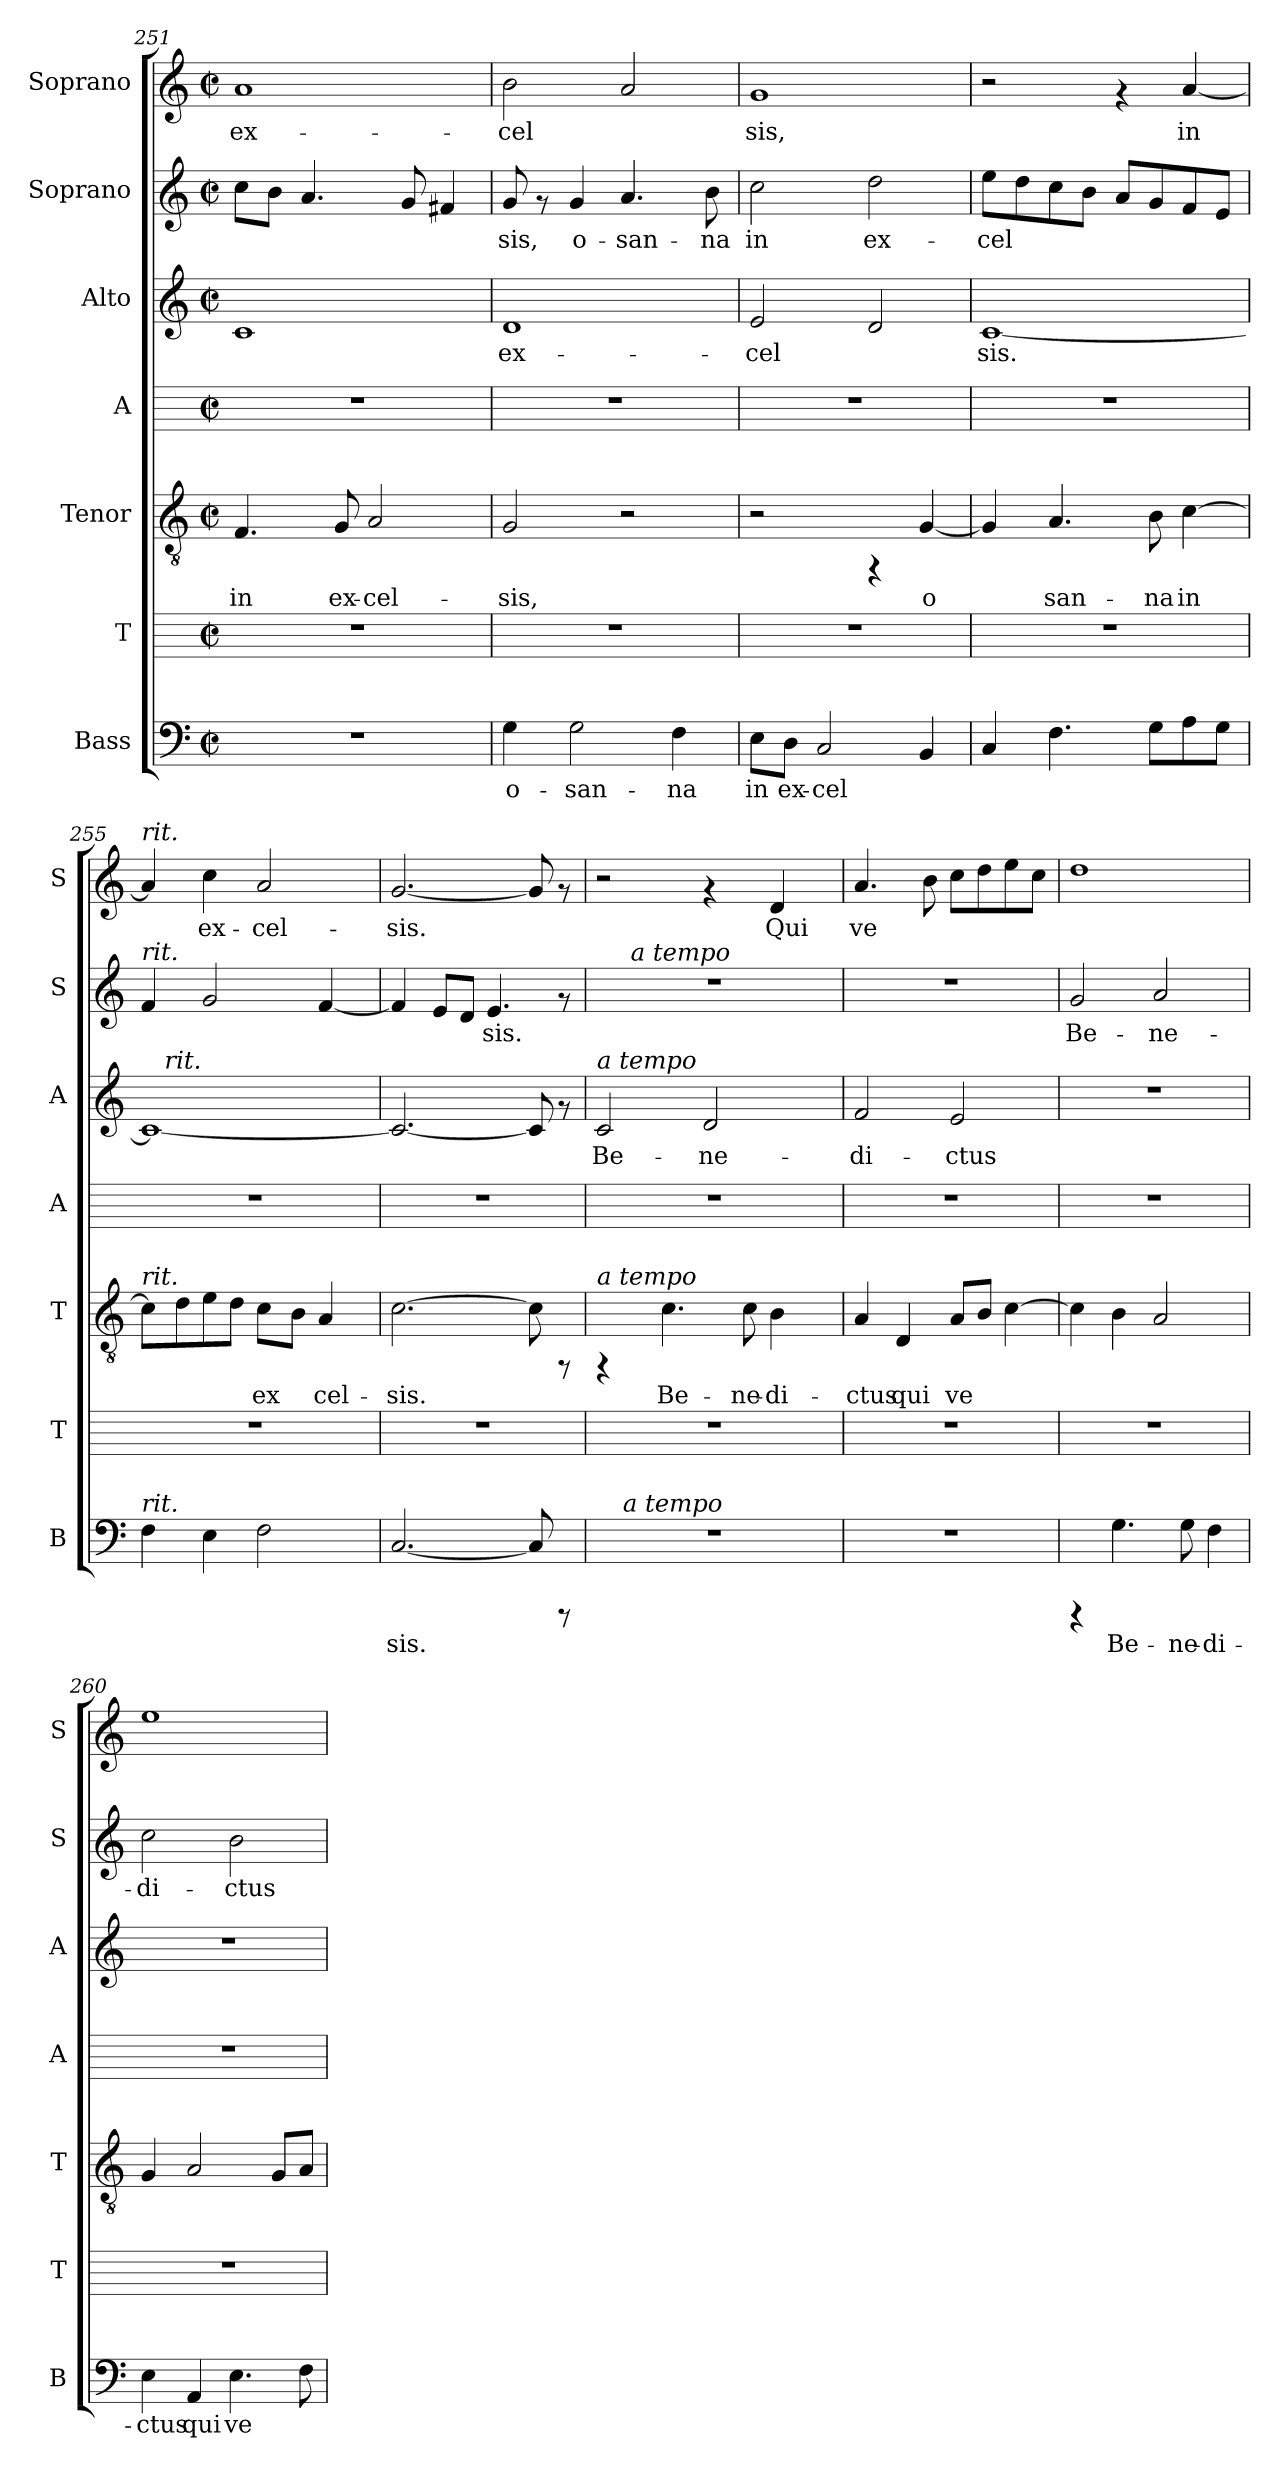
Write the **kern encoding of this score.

**kern	**text	**kern	**kern	**text	**kern	**kern	**text	**kern	**text	**kern	**text
*part7	*part7	*part6	*part5	*part5	*part4	*part3	*part3	*part2	*part2	*part1	*part1
*staff7	*staff7	*staff6	*staff5	*staff5	*staff4	*staff3	*staff3	*staff2	*staff2	*staff1	*staff1
*I"Bass	*	*I"T	*I"Tenor	*	*I"A	*I"Alto	*	*I"Soprano	*	*I"Soprano	*
*I'B	*	*I'T	*I'T	*	*I'A	*I'A	*	*I'S	*	*I'S	*
!!LO:LB:g=z
*clefF4	*	*	*clefGv2	*	*	*clefG2	*	*clefG2	*	*clefG2	*
*k[]	*	*k[]	*k[]	*	*k[]	*k[]	*	*k[]	*	*k[]	*
*C:	*	*C:	*C:	*	*C:	*C:	*	*C:	*	*C:	*
*M2/2	*	*M2/2	*M2/2	*	*M2/2	*M2/2	*	*M2/2	*	*M2/2	*
*met(c|)	*	*met(c|)	*met(c|)	*	*met(c|)	*met(c|)	*	*met(c|)	*	*met(c|)	*
=251	=251	=251	=251	=251	=251	=251	=251	=251	=251	=251	=251
!	!	!	!	!LO:LY:b:cj	!	!	!LO:LY:b:cj	!	!LO:LY:b:cj	!	!LO:LY:b:cj
1r	.	1r	4.F/	in	1r	1c	.	8cc\L	--	1a	ex-
!	!	!	!	!	!	!	!	!	!LO:LY:b:cj	!	!
.	.	.	.	.	.	.	.	8b\J	--	.	.
!	!	!	!	!	!	!	!	!	!LO:LY:b:cj	!	!
.	.	.	.	.	.	.	.	4.a/	--	.	.
!	!	!	!	!LO:LY:b:cj	!	!	!	!	!	!	!
.	.	.	8G/	ex-	.	.	.	.	.	.	.
!	!	!	!	!LO:LY:b:cj	!	!	!	!	!	!	!
.	.	.	2A/	-cel-	.	.	.	.	.	.	.
!	!	!	!	!	!	!	!	!	!LO:LY:b:cj	!	!
.	.	.	.	.	.	.	.	8g/	--	.	.
!	!	!	!	!	!	!	!	!	!LO:LY:b:cj	!	!
.	.	.	.	.	.	.	.	4f#X/	--	.	.
=252	=252	=252	=252	=252	=252	=252	=252	=252	=252	=252	=252
!	!LO:LY:b:cj	!	!	!LO:LY:b:cj	!	!	!LO:LY:b:cj	!	!LO:LY:b:cj	!	!LO:LY:b:cj
4G\	o-	1r	2G/	-sis,	1r	1d	ex-	8g/	-sis,	2b\	-cel-
.	.	.	.	.	.	.	.	8rf	.	.	.
!	!LO:LY:b:cj	!	!	!	!	!	!	!	!LO:LY:b:cj	!	!
2G\	-san-	.	.	.	.	.	.	4g/	o-	.	.
!	!	!	!	!	!	!	!	!	!LO:LY:b:cj	!	!LO:LY:b:cj
.	.	.	2r	.	.	.	.	4.a/	-san-	2a/	--
!	!LO:LY:b:cj	!	!	!	!	!	!	!	!	!	!
4F\	-na	.	.	.	.	.	.	.	.	.	.
!	!	!	!	!	!	!	!	!	!LO:LY:b:cj	!	!
.	.	.	.	.	.	.	.	8b\	-na	.	.
=253	=253	=253	=253	=253	=253	=253	=253	=253	=253	=253	=253
!	!LO:LY:b:cj	!	!	!	!	!	!LO:LY:b:cj	!	!LO:LY:b:cj	!	!LO:LY:b:cj
8E\L	in	1r	2r	.	1r	2e/	-cel-	2cc\	in	1g	-sis,
!	!LO:LY:b:cj	!	!	!	!	!	!	!	!	!	!
8D\J	ex-	.	.	.	.	.	.	.	.	.	.
!	!LO:LY:b:cj	!	!	!	!	!	!	!	!	!	!
2C/	-cel-	.	.	.	.	.	.	.	.	.	.
!	!	!	!	!	!	!	!LO:LY:b:cj	!	!LO:LY:b:cj	!	!
.	.	.	4rFF	.	.	2d/	--	2dd\	ex-	.	.
!	!LO:LY:b:cj	!	!	!LO:LY:b:cj	!	!	!	!	!	!	!
4BB/	--	.	[<4G/	o-	.	.	.	.	.	.	.
=254	=254	=254	=254	=254	=254	=254	=254	=254	=254	=254	=254
!	!LO:LY:b:cj	!	!	!LO:LY:b:cj	!	!	!LO:LY:b:cj	!	!LO:LY:b:cj	!	!
4C/	--	1r	4G/]	--	1r	[<1c	-sis.	8ee\L	-cel-	2r	.
!	!	!	!	!	!	!	!	!	!LO:LY:b:cj	!	!
.	.	.	.	.	.	.	.	8dd\	--	.	.
!	!LO:LY:b:cj	!	!	!LO:LY:b:cj	!	!	!	!	!LO:LY:b:cj	!	!
4.F\	--	.	4.A/	-san-	.	.	.	8cc\	--	.	.
!	!	!	!	!	!	!	!	!	!LO:LY:b:cj	!	!
.	.	.	.	.	.	.	.	8b\J	--	.	.
!	!	!	!	!	!	!	!	!	!LO:LY:b:cj	!	!
.	.	.	.	.	.	.	.	8a/L	--	4rf	.
!	!LO:LY:b:cj	!	!	!LO:LY:b:cj	!	!	!	!	!LO:LY:b:cj	!	!
8G\L	--	.	8B\	-na	.	.	.	8g/	--	.	.
!	!LO:LY:b:cj	!	!	!LO:LY:b:cj	!	!	!	!	!LO:LY:b:cj	!	!LO:LY:b:cj
8A\	--	.	[>4c\	in	.	.	.	8f/	--	[<4a/	in
!	!LO:LY:b:cj	!	!	!	!	!	!	!	!LO:LY:b:cj	!	!
8G\J	--	.	.	.	.	.	.	8e/J	--	.	.
=255	=255	=255	=255	=255	=255	=255	=255	=255	=255	=255	=255
!	!	!	!	!	!	!	!	!	!	!LO:TX:a:i:t=rit.	!
!	!	!	!	!	!	!	!	!LO:TX:a:i:t=rit.	!	!	!
!	!	!	!LO:TX:a:i:t=rit.	!	!	!	!	!	!	!	!
!LO:TX:a:i:t=rit.	!	!	!	!	!	!	!	!	!	!	!
!	!LO:LY:b:cj	!	!	!LO:LY:b:cj	!	!	!LO:LY:b:cj	!	!LO:LY:b:cj	!	!LO:LY:b:cj
*	*	*	*	*	*	*^	*	*	*	*	*
4F\	--	1r	8c\L]	.	1r	1c_<	16.ryy	.	4f/	--	4a/]	.
!	!	!	!	!	!	!	!LO:TX:a:i:t=rit.	!	!	!	!	!
.	.	.	.	.	.	.	2ryy	.	.	.	.	.
!	!	!	!	!LO:LY:b:cj	!	!	!	!	!	!	!	!
.	.	.	8d\	.	.	.	.	.	.	.	.	.
!	!LO:LY:b:cj	!	!	!LO:LY:b:cj	!	!	!	!	!	!LO:LY:b:cj	!	!LO:LY:b:cj
4E\	--	.	8e\	.	.	.	.	.	2g/	--	4cc\	ex-
!	!	!	!	!LO:LY:b:cj	!	!	!	!	!	!	!	!
.	.	.	8d\J	.	.	.	.	.	.	.	.	.
!	!LO:LY:b:cj	!	!	!LO:LY:b:cj	!	!	!	!	!	!	!	!LO:LY:b:cj
2F\	--	.	8c\L	ex-	.	.	.	.	.	.	2a/	-cel-
.	.	.	.	.	.	.	4ryy	.	.	.	.	.
!	!	!	!	!LO:LY:b:cj	!	!	!	!	!	!	!	!
.	.	.	8B\J	--	.	.	.	.	.	.	.	.
!	!	!	!	!LO:LY:b:cj	!	!	!	!	!	!LO:LY:b:cj	!	!
.	.	.	4A/	-cel-	.	.	.	.	[<4f/	--	.	.
.	.	.	.	.	.	.	8ryy	.	.	.	.	.
.	.	.	.	.	.	.	32ryy	.	.	.	.	.
=256	=256	=256	=256	=256	=256	=256	=256	=256	=256	=256	=256	=256
!	!LO:LY:b:cj	!	!	!LO:LY:b:cj	!	!	!	!LO:LY:b:cj	!	!LO:LY:b:cj	!	!LO:LY:b:cj
*	*	*	*	*	*	*v	*v	*	*	*	*	*
[<2.C/	-sis.	1r	[>2.c\	-sis.	1r	2.c/_<	.	4f/]	--	[<2.g/	-sis.
!	!	!	!	!	!	!	!	!	!LO:LY:b:cj	!	!
.	.	.	.	.	.	.	.	8e/L	--	.	.
!	!	!	!	!	!	!	!	!	!LO:LY:b:cj	!	!
.	.	.	.	.	.	.	.	8d/J	--	.	.
!	!	!	!	!	!	!	!	!	!LO:LY:b:cj	!	!
.	.	.	.	.	.	.	.	4.e/	-sis.	.	.
!	!LO:LY:b:cj	!	!	!LO:LY:b:cj	!	!	!LO:LY:b:cj	!	!	!	!LO:LY:b:cj
8C/]	.	.	8c\]	.	.	8c/]	.	.	.	8g/]	.
8rCCC	.	.	8rFF	.	.	8rf	.	8rf	.	8rf	.
!!LO:PB:g=z
=257	=257	=257	=257	=257	=257	=257	=257	=257	=257	=257	=257
!	!	!	!	!	!	!LO:TX:a:i:t=a tempo	!	!	!	!	!
!	!	!	!LO:TX:a:i:t=a tempo	!	!	!	!	!	!	!	!
!	!	!	!	!	!	!	!LO:LY:b:cj	!	!	!	!
*^	*	*	*	*	*	*	*	*^	*	*	*
1r	16ryy	.	1r	4rFF	.	1r	2c/	Be-	1r	16.ryy	.	2r	.
.	64ryy	.	.	.	.	.	.	.	.	.	.	.	.
!	!LO:TX:a:i:t=a tempo	!	!	!	!	!	!	!	!	!	!	!	!
.	2ryy	.	.	.	.	.	.	.	.	.	.	.	.
!	!	!	!	!	!	!	!	!	!	!LO:TX:a:i:t=a tempo	!	!	!
.	.	.	.	.	.	.	.	.	.	2ryy	.	.	.
!	!	!	!	!	!LO:LY:b:cj	!	!	!	!	!	!	!	!
.	.	.	.	4.c\	Be-	.	.	.	.	.	.	.	.
!	!	!	!	!	!	!	!	!LO:LY:b:cj	!	!	!	!	!
.	.	.	.	.	.	.	2d/	-ne-	.	.	.	4rf	.
.	4ryy	.	.	.	.	.	.	.	.	.	.	.	.
.	.	.	.	.	.	.	.	.	.	4ryy	.	.	.
!	!	!	!	!	!LO:LY:b:cj	!	!	!	!	!	!	!	!
.	.	.	.	8c\	-ne-	.	.	.	.	.	.	.	.
!	!	!	!	!	!LO:LY:b:cj	!	!	!	!	!	!	!	!LO:LY:b:cj
.	.	.	.	4B\	-di-	.	.	.	.	.	.	4d/	Qui
.	8ryy	.	.	.	.	.	.	.	.	.	.	.	.
.	.	.	.	.	.	.	.	.	.	8ryy	.	.	.
.	32.ryy	.	.	.	.	.	.	.	.	.	.	.	.
.	.	.	.	.	.	.	.	.	.	32ryy	.	.	.
=258	=258	=258	=258	=258	=258	=258	=258	=258	=258	=258	=258	=258	=258
!	!	!	!	!	!LO:LY:b:cj	!	!	!LO:LY:b:cj	!	!	!	!	!LO:LY:b:cj
*v	*v	*	*	*	*	*	*	*	*v	*v	*	*	*
1r	.	1r	4A/	-ctus	1r	2f/	-di-	1r	.	4.a/	ve-
!	!	!	!	!LO:LY:b:cj	!	!	!	!	!	!	!
.	.	.	4D/	qui	.	.	.	.	.	.	.
!	!	!	!	!	!	!	!	!	!	!	!LO:LY:b:cj
.	.	.	.	.	.	.	.	.	.	8b\	--
!	!	!	!	!LO:LY:b:cj	!	!	!LO:LY:b:cj	!	!	!	!LO:LY:b:cj
.	.	.	8A/L	ve-	.	2e/	-ctus	.	.	8cc\L	--
!	!	!	!	!LO:LY:b:cj	!	!	!	!	!	!	!LO:LY:b:cj
.	.	.	8B/J	--	.	.	.	.	.	8dd\	--
!	!	!	!	!LO:LY:b:cj	!	!	!	!	!	!	!LO:LY:b:cj
.	.	.	[>4c\	--	.	.	.	.	.	8ee\	--
!	!	!	!	!	!	!	!	!	!	!	!LO:LY:b:cj
.	.	.	.	.	.	.	.	.	.	8cc\J	--
=259	=259	=259	=259	=259	=259	=259	=259	=259	=259	=259	=259
!	!	!	!	!LO:LY:b:cj	!	!	!	!	!LO:LY:b:cj	!	!LO:LY:b:cj
4rCCC	.	1r	4c\]	--	1r	1r	.	2g/	Be-	1dd	--
!	!LO:LY:b:cj	!	!	!LO:LY:b:cj	!	!	!	!	!	!	!
4.G\	Be-	.	4B\	--	.	.	.	.	.	.	.
!	!	!	!	!LO:LY:b:cj	!	!	!	!	!LO:LY:b:cj	!	!
.	.	.	2A/	--	.	.	.	2a/	-ne-	.	.
!	!LO:LY:b:cj	!	!	!	!	!	!	!	!	!	!
8G\	-ne-	.	.	.	.	.	.	.	.	.	.
!	!LO:LY:b:cj	!	!	!	!	!	!	!	!	!	!
4F\	-di-	.	.	.	.	.	.	.	.	.	.
=260	=260	=260	=260	=260	=260	=260	=260	=260	=260	=260	=260
!	!LO:LY:b:cj	!	!	!LO:LY:b:cj	!	!	!	!	!LO:LY:b:cj	!	!LO:LY:b:cj
4E\	-ctus	1r	4G/	--	1r	1r	.	2cc\	-di-	1ee	--
!	!LO:LY:b:cj	!	!	!LO:LY:b:cj	!	!	!	!	!	!	!
4AA/	qui	.	2A/	--	.	.	.	.	.	.	.
!	!LO:LY:b:cj	!	!	!	!	!	!	!	!LO:LY:b:cj	!	!
4.E\	ve-	.	.	.	.	.	.	2b\	-ctus	.	.
!	!	!	!	!LO:LY:b:cj	!	!	!	!	!	!	!
.	.	.	8G/L	--	.	.	.	.	.	.	.
!	!LO:LY:b:cj	!	!	!LO:LY:b:cj	!	!	!	!	!	!	!
8F\	--	.	8A/J	--	.	.	.	.	.	.	.
=	=	=	=	=	=	=	=	=	=	=	=
*-	*-	*-	*-	*-	*-	*-	*-	*-	*-	*-	*-
